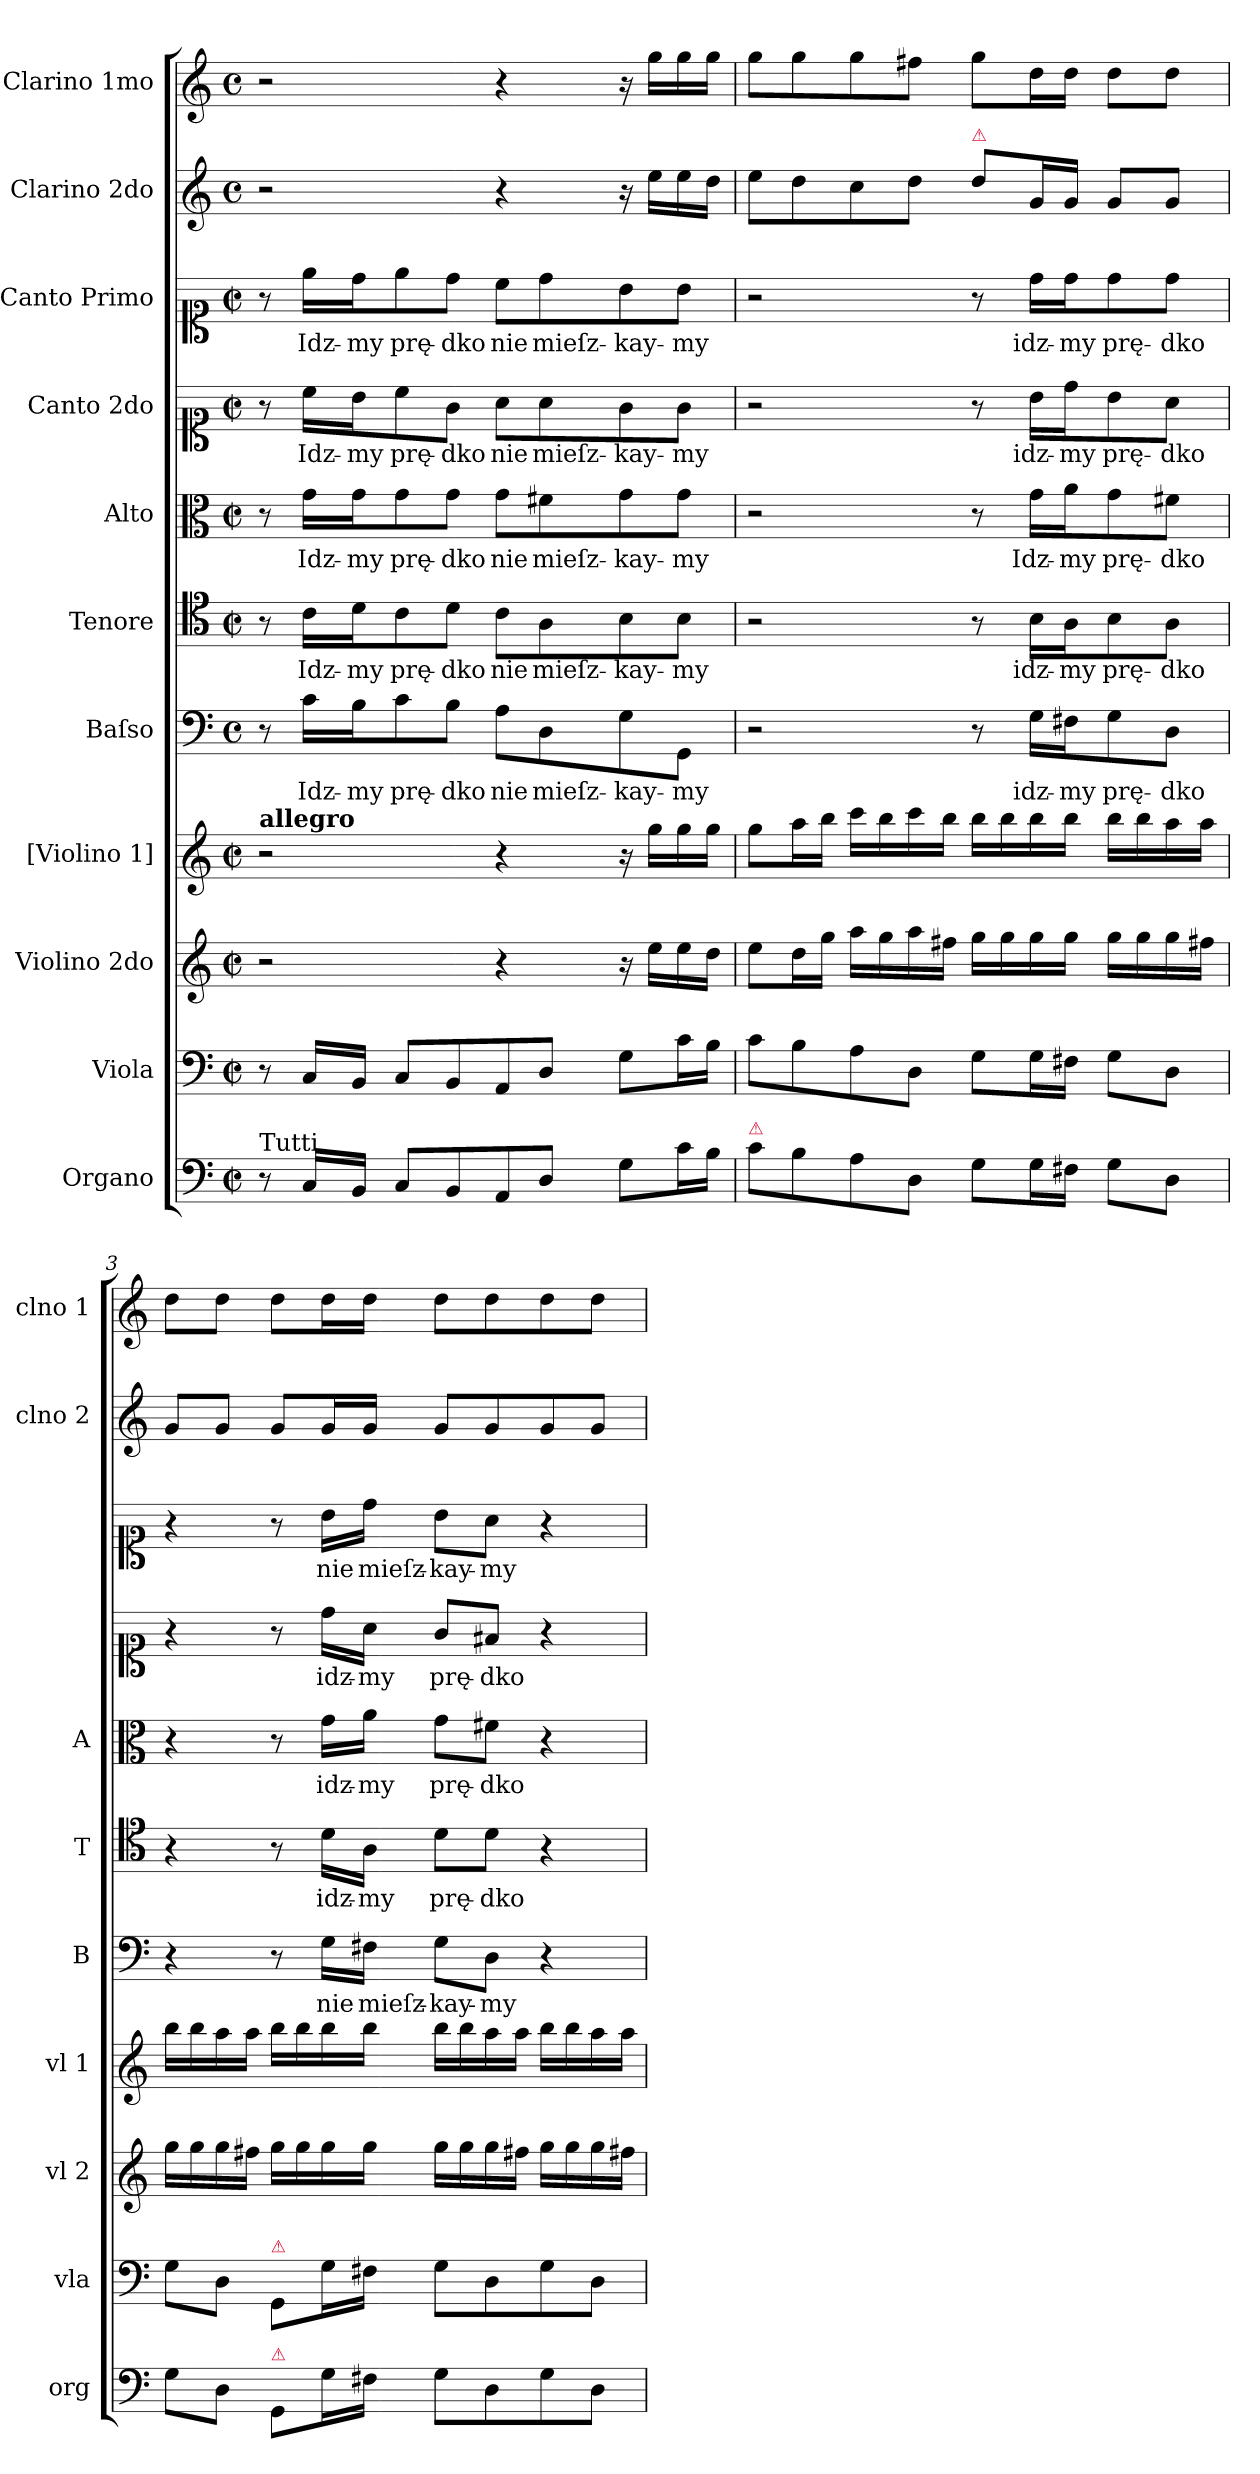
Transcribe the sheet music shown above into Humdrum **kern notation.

**kern	**kern	**kern	**kern	**kern	**text	**kern	**text	**kern	**text	**kern	**text	**kern	**text	**kern	**kern
*part11	*part10	*part9	*part8	*part7	*part7	*part6	*part6	*part5	*part5	*part4	*part4	*part3	*part3	*part2	*part1
*staff11	*staff10	*staff9	*staff8	*staff7	*staff7	*staff6	*staff6	*staff5	*staff5	*staff4	*staff4	*staff3	*staff3	*staff2	*staff1
*I"Organo	*I"Viola	*I"Violino 2do	*I"[Violino 1]	*I"Baſso	*	*I"Tenore	*	*I"Alto	*	*I"Canto 2do	*	*I"Canto Primo	*	*I"Clarino 2do	*I"Clarino 1mo
*I'org	*I'vla	*I'vl 2	*I'vl 1	*I'B	*	*I'T	*	*I'A	*	*	*	*	*	*I'clno 2	*I'clno 1
*clefF4	*clefF4	*clefG2	*clefG2	*clefF4	*	*clefC4	*	*clefC3	*	*clefC1	*	*clefC1	*	*clefG2	*clefG2
*k[]	*k[]	*k[]	*k[]	*k[]	*	*k[]	*	*k[]	*	*k[]	*	*k[]	*	*k[]	*k[]
*C:	*C:	*C:	*C:	*C:	*	*C:	*	*C:	*	*C:	*	*C:	*	*C:	*C:
*M2/2	*M2/2	*M2/2	*M2/2	*M2/2	*	*M2/2	*	*M2/2	*	*M2/2	*	*M2/2	*	*M2/2	*M2/2
*met(c|)	*met(c|)	*met(c|)	*met(c|)	*met(c)	*	*met(c|)	*	*met(c|)	*	*met(c|)	*	*met(c|)	*	*met(c)	*met(c)
=1	=1	=1	=1	=1	=1	=1	=1	=1	=1	=1	=1	=1	=1	=1	=1
!	!	!	!LO:TX:a:B:t=allegro	!	!	!	!	!	!	!	!	!	!	!	!
!LO:TX:a:t=Tutti	!	!	!	!	!	!	!	!	!	!	!	!	!	!	!
8r	8r	2r	2r	8r	.	8r	.	8r	.	8r	.	8r	.	2r	2r
16C/LL	16C/LL	.	.	16c\LL	Idz-	16c\LL	Idz-	16g\LL	Idz-	16cc\LL	Idz-	16ee\LL	Idz-	.	.
16BB/JJ	16BB/JJ	.	.	16B\J	-my	16d\J	-my	16g\J	-my	16b\J	-my	16dd\J	-my	.	.
8C/L	8C/L	.	.	8c\	prę-	8c\	prę-	8g\	prę-	8cc\	prę-	8ee\	prę-	.	.
8BB/	8BB/	.	.	8B\J	-dko	8d\J	-dko	8g\J	-dko	8g\J	-dko	8dd\J	-dko	.	.
8AA/	8AA/	4r	4r	8A\L	nie	8c\L	nie	8g\L	nie	8a\L	nie	8cc\L	nie	4r	4r
8D/J	8D/J	.	.	8D\	mieſz-	8A\	mieſz-	8f#X\	mieſz-	8a\	mieſz-	8dd\	mieſz-	.	.
8G\L	8G\L	16r	16r	8G\	-kay-	8B\	-kay-	8g\	-kay-	8g\	-kay-	8b\	-kay-	16r	16r
.	.	16ee\LL	16gg\LL	.	.	.	.	.	.	.	.	.	.	16ee\LL	16gg\LL
16c\L	16c\L	16ee\	16gg\	8GG\J	-my	8B\J	-my	8g\J	-my	8g\J	-my	8b\J	-my	16ee\	16gg\
16B\JJ	16B\JJ	16dd\JJ	16gg\JJ	.	.	.	.	.	.	.	.	.	.	16dd\JJ	16gg\JJ
=2	=2	=2	=2	=2	=2	=2	=2	=2	=2	=2	=2	=2	=2	=2	=2
!LO:TX:a:color=crimson:t=⚠	!	!	!	!	!	!	!	!	!	!	!	!	!	!	!
8c\L	8c\L	8ee\L	8gg\L	2r	.	2r	.	2r	.	2r	.	2r	.	8ee\L	8gg\L
8B\	8B\	16dd\L	16aa\L	.	.	.	.	.	.	.	.	.	.	8dd\	8gg\
.	.	16gg\JJ	16bb\JJ	.	.	.	.	.	.	.	.	.	.	.	.
8A\	8A\	16aa\LL	16ccc\LL	.	.	.	.	.	.	.	.	.	.	8cc\	8gg\
.	.	16gg\	16bb\	.	.	.	.	.	.	.	.	.	.	.	.
8D/J	8D\J	16aa\	16ccc\	.	.	.	.	.	.	.	.	.	.	8dd\J	8ff#X\J
.	.	16ff#X\JJ	16bb\JJ	.	.	.	.	.	.	.	.	.	.	.	.
!	!	!	!	!	!	!	!	!	!	!	!	!	!	!LO:TX:a:color=crimson:t=⚠	!
8G\L	8G\L	16gg\LL	16bb\LL	8r	.	8r	.	8r	.	8r	.	8r	.	8dd\L	8gg\L
.	.	16gg\	16bb\	.	.	.	.	.	.	.	.	.	.	.	.
16G\L	16G\L	16gg\	16bb\	16G\LL	idz-	16B\LL	idz-	16g\LL	Idz-	16b\LL	idz-	16dd\LL	idz-	16g/L	16dd\L
16F#X\JJ	16F#X\JJ	16gg\JJ	16bb\JJ	16F#X\J	-my	16A\J	-my	16a\J	-my	16dd\J	-my	16dd\J	-my	16g/JJ	16dd\JJ
8G\L	8G\L	16gg\LL	16bb\LL	8G\	prę-	8B\	prę-	8g\	prę-	8b\	prę-	8dd\	prę-	8g/L	8dd\L
.	.	16gg\	16bb\	.	.	.	.	.	.	.	.	.	.	.	.
8D\J	8D\J	16gg\	16aa\	8D\J	-dko	8A\J	-dko	8f#X\J	-dko	8a\J	-dko	8dd\J	-dko	8g/J	8dd\J
.	.	16ff#X\JJ	16aa\JJ	.	.	.	.	.	.	.	.	.	.	.	.
=3	=3	=3	=3	=3	=3	=3	=3	=3	=3	=3	=3	=3	=3	=3	=3
8G\L	8G\L	16gg\LL	16bb\LL	4r	.	4r	.	4r	.	4r	.	4r	.	8g/L	8dd\L
.	.	16gg\	16bb\	.	.	.	.	.	.	.	.	.	.	.	.
8D\J	8D\J	16gg\	16aa\	.	.	.	.	.	.	.	.	.	.	8g/J	8dd\J
.	.	16ff#X\JJ	16aa\JJ	.	.	.	.	.	.	.	.	.	.	.	.
!	!LO:TX:a:color=crimson:t=⚠	!	!	!	!	!	!	!	!	!	!	!	!	!	!
!LO:TX:a:color=crimson:t=⚠	!	!	!	!	!	!	!	!	!	!	!	!	!	!	!
8GG/L	8GG/L	16gg\LL	16bb\LL	8r	.	8r	.	8r	.	8r	.	8r	.	8g/L	8dd\L
.	.	16gg\	16bb\	.	.	.	.	.	.	.	.	.	.	.	.
!	!	!	!	!	!	!	!	!	!	!	!LO:LY:i	!	!	!	!
16G\L	16G\L	16gg\	16bb\	16G\LL	nie	16d\LL	idz-	16g\LL	idz-	16dd\LL	idz-	16b\LL	nie	16g/L	16dd\L
!	!	!	!	!	!	!	!	!	!	!	!LO:LY:i	!	!	!	!
16F#X\JJ	16F#X\JJ	16gg\JJ	16bb\JJ	16F#X\JJ	mieſz-	16A\JJ	-my	16a\JJ	-my	16a\JJ	-my	16dd\JJ	mieſz-	16g/JJ	16dd\JJ
!	!	!	!	!	!	!	!	!	!	!	!LO:LY:i	!	!	!	!
8G\L	8G\L	16gg\LL	16bb\LL	8G\L	-kay-	8d\L	prę-	8g\L	prę-	8g/L	prę-	8b\L	-kay-	8g/L	8dd\L
.	.	16gg\	16bb\	.	.	.	.	.	.	.	.	.	.	.	.
!	!	!	!	!	!	!	!	!	!	!	!LO:LY:i	!	!	!	!
8D\	8D\	16gg\	16aa\	8D\J	-my	8d\J	-dko	8f#X\J	-dko	8f#X/J	-dko	8a\J	-my	8g/	8dd\
.	.	16ff#X\JJ	16aa\JJ	.	.	.	.	.	.	.	.	.	.	.	.
8G\	8G\	16gg\LL	16bb\LL	4r	.	4r	.	4r	.	4r	.	4r	.	8g/	8dd\
.	.	16gg\	16bb\	.	.	.	.	.	.	.	.	.	.	.	.
8D\J	8D\J	16gg\	16aa\	.	.	.	.	.	.	.	.	.	.	8g/J	8dd\J
.	.	16ff#X\JJ	16aa\JJ	.	.	.	.	.	.	.	.	.	.	.	.
=	=	=	=	=	=	=	=	=	=	=	=	=	=	=	=
*-	*-	*-	*-	*-	*-	*-	*-	*-	*-	*-	*-	*-	*-	*-	*-
